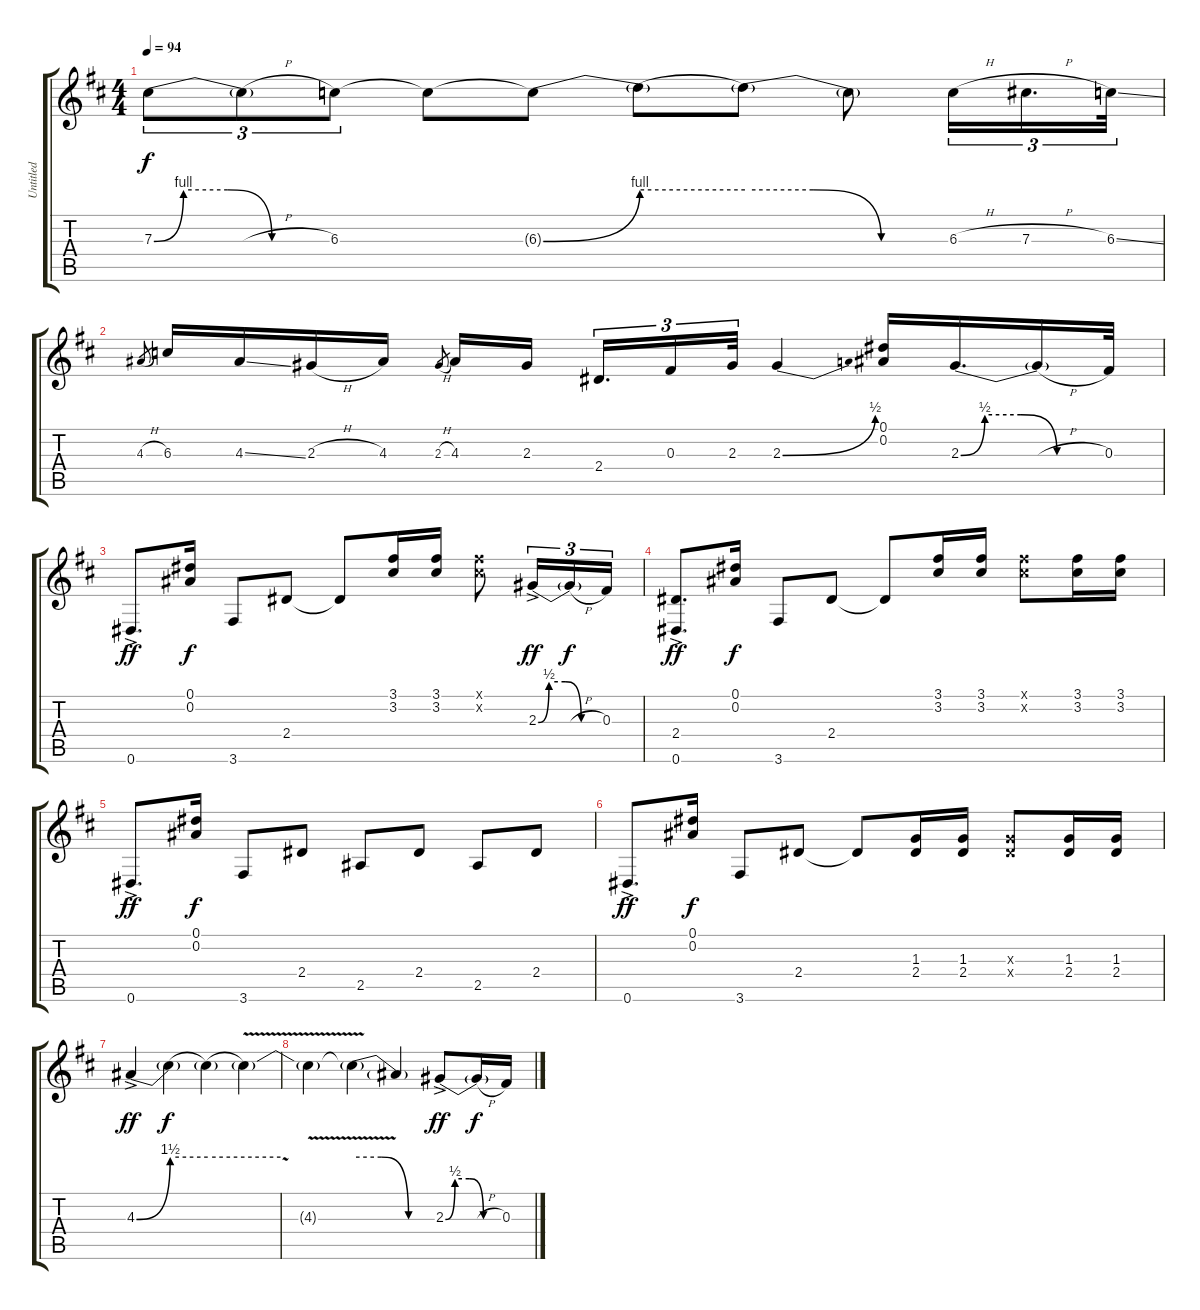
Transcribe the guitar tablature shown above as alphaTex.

\track ("Untitled" "Untitled") {instrument overdrivenguitar}
\staff {score tabs}
\tuning (Eb4 Bb3 Gb3 Db3 Ab2 Eb2) {hide}
\ts (4 4)
\tempo 94
\clef g2
\ks d
7.3{be (custom 0 0 10 4 25 4 40 0 60 0) t}.8{tu (3 2) dy f} 7.3{h t}.8{tu (3 2)} 6.3.8{tu (3 2)} 6.3{t}.8 6.3{be (bend 0 0 60 4) t}.8 6.3{be (hold 0 4 60 4) t}.8 6.3{be (custom 0 4 20 4 40 0 60 0) t}.8 6.3{t}.8 6.3{h}.16{tu (3 2)} 7.3{h}.16{d tu (3 2)} 6.3{ss}.32{tu (3 2)} |
4.3{h}.8{gr} 6.3.16 4.3{ss}.16 2.3{h}.16 4.3.16 2.3{h}.8{gr} 4.3.16 2.3.16{beam splitsecondary} 2.4.16{d tu (3 2)} 0.3.16{tu (3 2)} 2.3.32{tu (3 2)} 2.3{be (bend 0 0 60 2)}.4 (0.1 0.2).16 2.3{be (custom 0 0 10 2 25 2 40 0 60 0)}.16{d} 2.3{h t}.16 0.3.32 |
0.6{ac}.8{d dy ff} (0.1 0.2).16{dy f} 3.6.8 2.4.8 2.4{t}.8 (3.1 3.2).16 (3.1 3.2).16 (3.1{x} 3.2{x}).8 2.3{be (custom 0 0 10 2 25 2 40 0 60 0) ac}.16{tu (3 2) dy ff} 2.3{h t}.16{tu (3 2) dy f} 0.3.16{tu (3 2)} |
(2.4{ac} 0.6{ac}).8{d dy ff} (0.1 0.2).16{dy f} 3.6.8 2.4.8 2.4{t}.8 (3.1 3.2).16 (3.1 3.2).16 (3.1{x} 3.2{x}).8 (3.1 3.2).16 (3.1 3.2).16 |
0.6{ac}.8{d dy ff} (0.1 0.2).16{dy f} 3.6.8 2.4.8 2.5.8 2.4.8 2.5.8 2.4.8 |
0.6{ac}.8{d dy ff} (0.1 0.2).16{dy f} 3.6.8 2.4.8 2.4{t}.8 (1.3 2.4).16 (1.3 2.4).16 (1.3{x} 2.4{x}).8 (1.3 2.4).16 (1.3 2.4).16 |
4.3{be (bend 0 0 60 6) ac}.4{dy ff} 4.3{be (hold 0 6 60 6) t}.4{dy f} 4.3{be (hold 0 6 60 6) t}.4 4.3{v t}.4 |
4.3{v t}.4 4.3{be (custom 0 6 20 6 40 0 60 0) t}.4 4.3{t}.4 2.3{be (custom 0 0 10 2 25 2 40 0 60 0) ac}.8{dy ff} 2.3{h t}.16{dy f} 0.3.16
